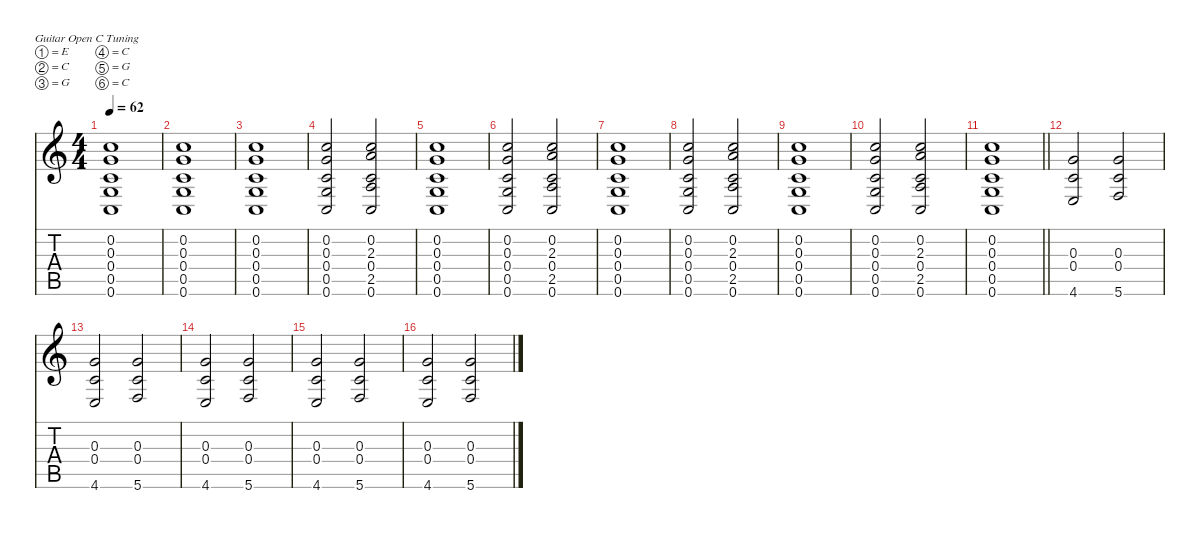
\defaultSystemsLayout 4
\hideDynamics
\bracketExtendMode nobrackets
\singleTrackTrackNamePolicy hidden
\multiTrackTrackNamePolicy hidden
\firstSystemTrackNameMode fullname
\otherSystemsTrackNameOrientation horizontal
\track ("Guitar 1" "dist.guit.") {instrument distortionguitar}
\staff {score tabs}
\tuning (E4 C4 G3 C3 G2 C2)
\ts (4 4)
\tempo 62
\clef g2
\ks c
(0.2 0.3 0.4 0.5 0.6).1{dy f beam Up} |
(0.2 0.3 0.4 0.5 0.6).1{beam Up} |
(0.2 0.3 0.4 0.5 0.6).1{beam Up} |
(0.2 0.3 0.4 0.5 0.6).2{beam Up} (0.2 2.3 0.4 2.5 0.6).2{beam Up} |
(0.2 0.3 0.4 0.5 0.6).1{beam Up} |
(0.2 0.3 0.4 0.5 0.6).2{beam Up} (0.2 2.3 0.4 2.5 0.6).2{beam Up} |
(0.2 0.3 0.4 0.5 0.6).1{beam Up} |
(0.2 0.3 0.4 0.5 0.6).2{beam Up} (0.2 2.3 0.4 2.5 0.6).2{beam Up} |
(0.2 0.3 0.4 0.5 0.6).1{beam Up} |
(0.2 0.3 0.4 0.5 0.6).2{beam Up} (0.2 2.3 0.4 2.5 0.6).2{beam Up} |
\barLineRight lightlight
(0.2 0.3 0.4 0.5 0.6).1{beam Up} |
(0.3 0.4 4.6).2{beam Up} (0.3 0.4 5.6).2{beam Up} |
(0.3 0.4 4.6).2{beam Up} (0.3 0.4 5.6).2{beam Up} |
(0.3 0.4 4.6).2{beam Up} (0.3 0.4 5.6).2{beam Up} |
(0.3 0.4 4.6).2{beam Up} (0.3 0.4 5.6).2{beam Up} |
(0.3 0.4 4.6).2{beam Up} (0.3 0.4 5.6).2{beam Up}
